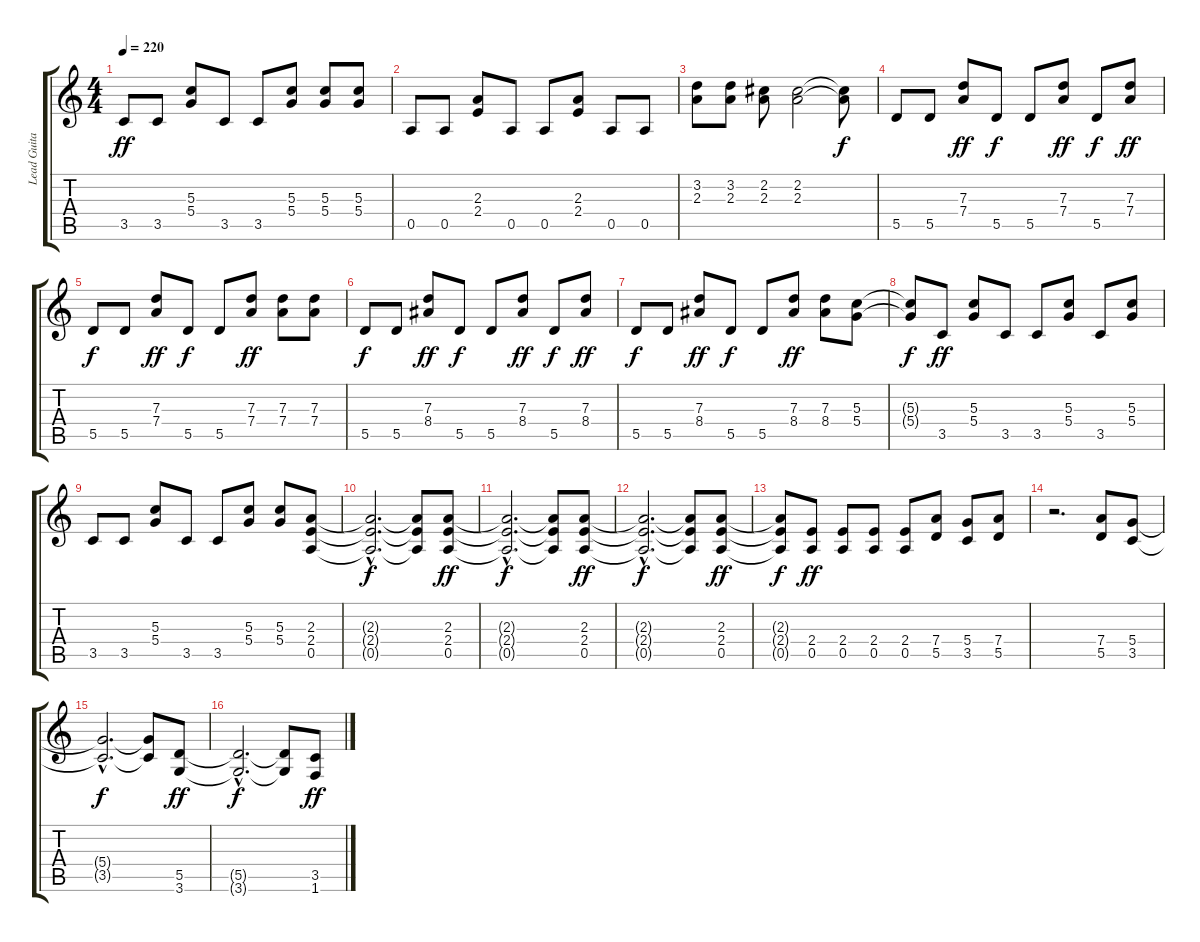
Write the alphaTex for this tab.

\track ("Lead Guitar" "Lead Guita") {instrument overdrivenguitar}
\staff {score tabs}
\tuning (E4 B3 G3 D3 A2 E2) {hide}
\ts (4 4)
\tempo 220
\clef g2
\ks c
3.5.8{dy ff} 3.5.8 (5.3 5.4).8 3.5.8 3.5.8 (5.3 5.4).8 (5.3 5.4).8 (5.3 5.4).8 |
0.5.8 0.5.8 (2.3 2.4).8 0.5.8 0.5.8 (2.3 2.4).8 0.5.8 0.5.8 |
(3.2 2.3).8 (3.2 2.3).8 (2.2 2.3).8 (2.2 2.3).2 (2.2{t} 2.3{t}).8{dy f} |
5.5.8 5.5.8 (7.3 7.4).8{dy ff} 5.5.8{dy f} 5.5.8 (7.3 7.4).8{dy ff} 5.5.8{dy f} (7.3 7.4).8{dy ff} |
5.5.8{dy f} 5.5.8 (7.3 7.4).8{dy ff} 5.5.8{dy f} 5.5.8 (7.3 7.4).8{dy ff} (7.3 7.4).8 (7.3 7.4).8 |
5.5.8{dy f} 5.5.8 (7.3 8.4).8{dy ff} 5.5.8{dy f} 5.5.8 (7.3 8.4).8{dy ff} 5.5.8{dy f} (7.3 8.4).8{dy ff} |
5.5.8{dy f} 5.5.8 (7.3 8.4).8{dy ff} 5.5.8{dy f} 5.5.8 (7.3 8.4).8{dy ff} (7.3 8.4).8 (5.3 5.4).8 |
(5.3{t} 5.4{t}).8{dy f} 3.5.8{dy ff} (5.3 5.4).8 3.5.8 3.5.8 (5.3 5.4).8 3.5.8 (5.3 5.4).8 |
3.5.8 3.5.8 (5.3 5.4).8 3.5.8 3.5.8 (5.3 5.4).8 (5.3 5.4).8 (2.3 2.4 0.5).8 |
(2.3{hac t} 2.4{hac t} 0.5{hac t}).2{d dy f} (2.3{t} 2.4{t} 0.5{t}).8 (2.3 2.4 0.5).8{dy ff} |
(2.3{hac t} 2.4{hac t} 0.5{hac t}).2{d dy f} (2.3{t} 2.4{t} 0.5{t}).8 (2.3 2.4 0.5).8{dy ff} |
(2.3{hac t} 2.4{hac t} 0.5{hac t}).2{d dy f} (2.3{t} 2.4{t} 0.5{t}).8 (2.3 2.4 0.5).8{dy ff} |
(2.3{t} 2.4{t} 0.5{t}).8{dy f} (2.4 0.5).8{dy ff} (2.4 0.5).8 (2.4 0.5).8 (2.4 0.5).8 (7.4 5.5).8 (5.4 3.5).8 (7.4 5.5).8 |
r.2{d} (7.4 5.5).8 (5.4 3.5).8 |
(5.4{hac t} 3.5{hac t}).2{d dy f} (5.4{t} 3.5{t}).8 (5.5 3.6).8{dy ff} |
(5.5{hac t} 3.6{hac t}).2{d dy f} (5.5{t} 3.6{t}).8 (3.5 1.6).8{dy ff}
